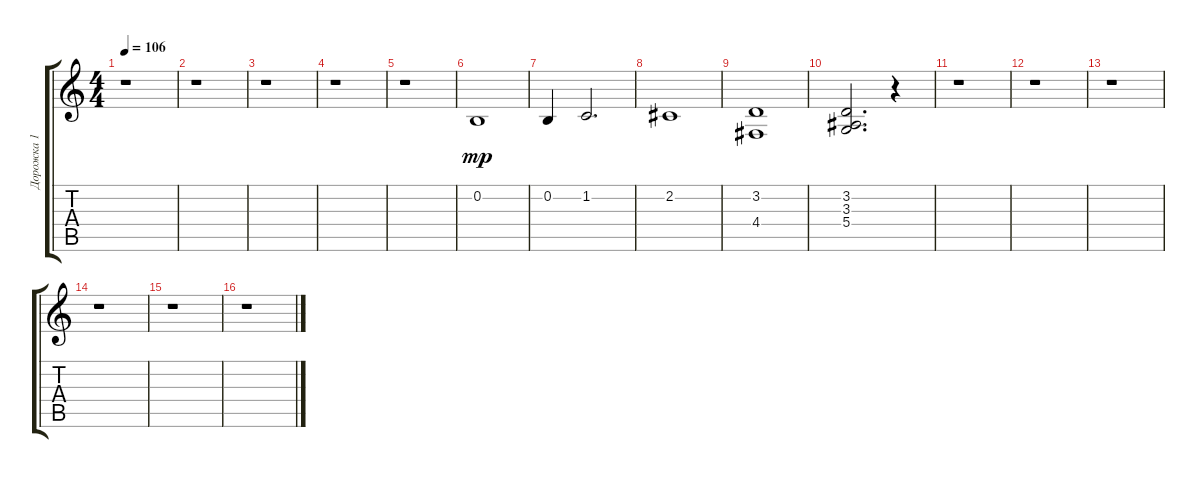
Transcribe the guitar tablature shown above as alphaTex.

\track ("Дорожка 1" "Дорожка 1") {instrument synthstrings1}
\staff {score tabs}
\tuning (E4 B3 G3 D3 A2 E2) {hide}
\ts (4 4)
\tempo 106
\clef g2
\ks c
r.1{dy mp} |
r.1 |
r.1 |
r.1 |
r.1 |
0.2.1 |
0.2.4 1.2.2{d} |
2.2.1 |
(3.2 4.4).1 |
(3.2 3.3 5.4).2{d} r.4 |
r.1 |
r.1 |
r.1 |
r.1 |
r.1 |
r.1
